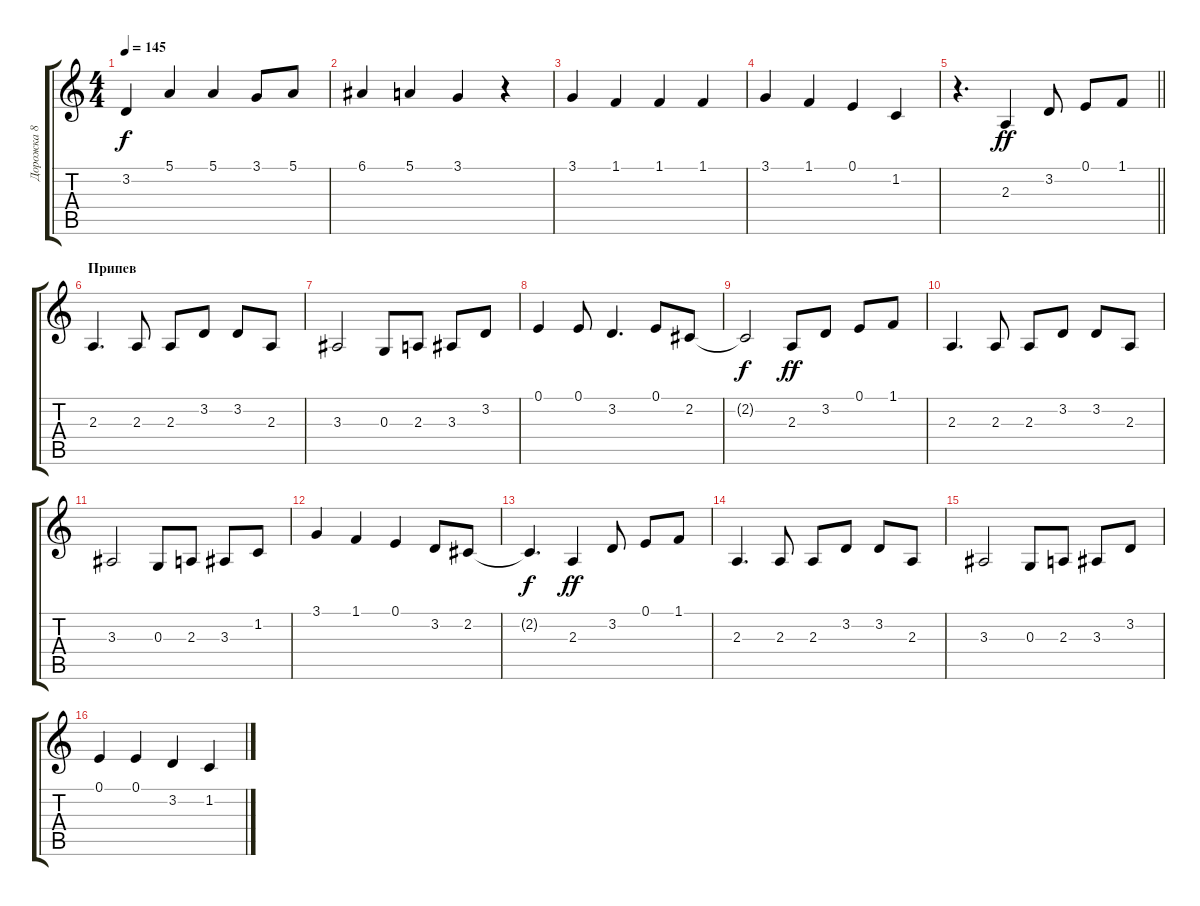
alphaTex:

\track ("Дорожка 8" "Дорожка 8") {instrument percussiveorgan}
\staff {score tabs}
\tuning (E4 B3 G3 D3 A2 E2) {hide}
\ts (4 4)
\tempo 145
\clef g2
\ks c
3.2.4{dy f} 5.1.4 5.1.4 3.1.8 5.1.8 |
6.1.4 5.1.4 3.1.4 r.4 |
3.1.4 1.1.4 1.1.4 1.1.4 |
3.1.4 1.1.4 0.1.4 1.2.4 |
\barLineRight lightlight
r.4{d} 2.3.4{dy ff} 3.2.8 0.1.8 1.1.8 |
\section ("" "Припев")
2.3.4{d} 2.3.8 2.3.8 3.2.8 3.2.8 2.3.8 |
3.3.2 0.3.8 2.3.8 3.3.8 3.2.8 |
0.1.4 0.1.8 3.2.4{d} 0.1.8 2.2.8 |
2.2{t}.2{dy f} 2.3.8{dy ff} 3.2.8 0.1.8 1.1.8 |
2.3.4{d} 2.3.8 2.3.8 3.2.8 3.2.8 2.3.8 |
3.3.2 0.3.8 2.3.8 3.3.8 1.2.8 |
3.1.4 1.1.4 0.1.4 3.2.8 2.2.8 |
2.2{t}.4{d dy f} 2.3.4{dy ff} 3.2.8 0.1.8 1.1.8 |
2.3.4{d} 2.3.8 2.3.8 3.2.8 3.2.8 2.3.8 |
3.3.2 0.3.8 2.3.8 3.3.8 3.2.8 |
0.1.4 0.1.4 3.2.4 1.2.4
